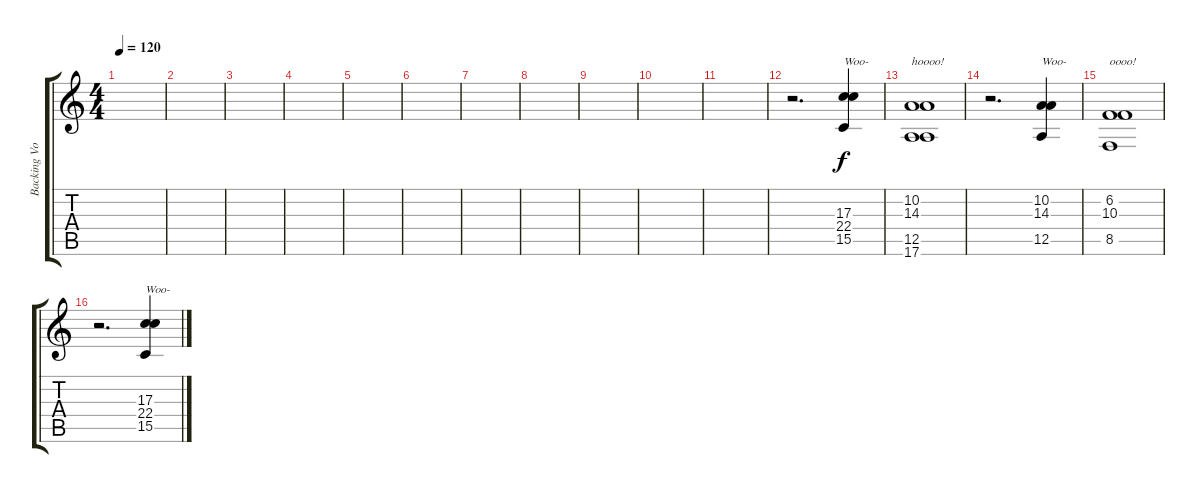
\track ("Backing Vocals" "Backing Vo") {instrument voiceoohs}
\staff {score tabs}
\tuning (E4 B3 G3 D3 A2 E2) {hide}
\ts (4 4)
\tempo 120
\clef g2
\ks c
|
|
|
|
|
|
|
|
|
|
|
r.2{d} (17.3 22.4 15.5).4{txt "Woo-"} |
(10.2 14.3 12.5 17.6).1{txt "hoooo!"} |
r.2{d} (10.2 14.3 12.5).4{txt "Woo-"} |
(6.2 10.3 8.5).1{txt "oooo!"} |
r.2{d} (17.3 22.4 15.5).4{txt "Woo-"}
